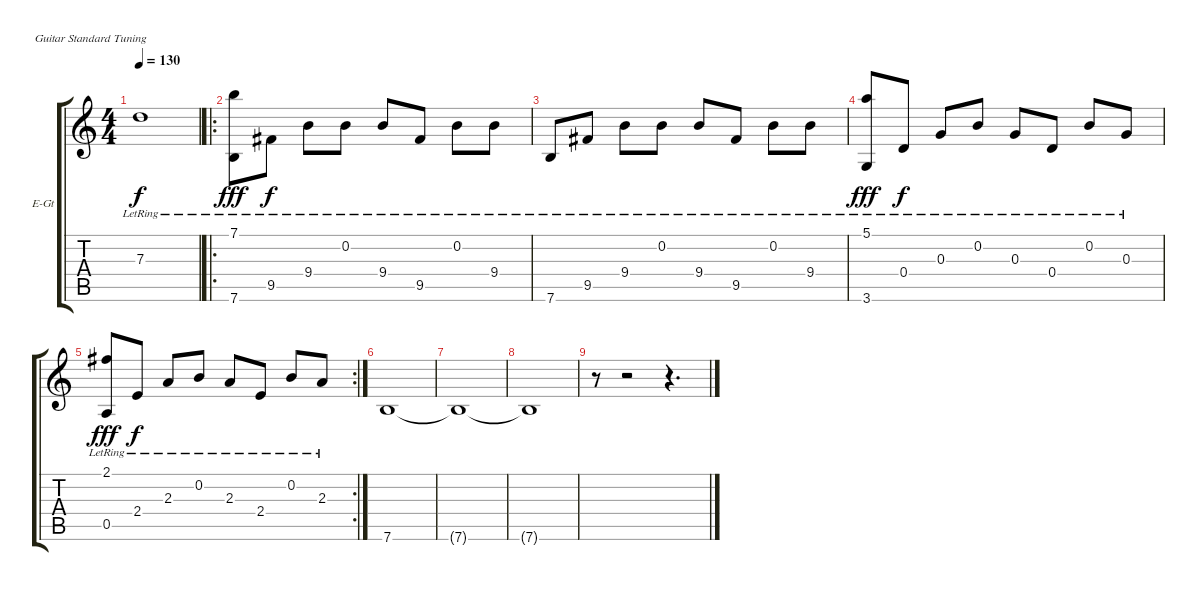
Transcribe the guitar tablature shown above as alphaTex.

\bracketExtendMode groupsimilarinstruments
\firstSystemTrackNameOrientation horizontal
\otherSystemsTrackNameOrientation horizontal
\track ("Electric Guitar" "E-Gt") {instrument distortionguitar}
\staff {score tabs}
\tuning (E4 B3 G3 D3 A2 E2)
\ts (4 4)
\tempo 130
\clef g2
\ks c
7.3{lr t}.1{dy f} |
\ro
(7.1{lr} 7.6{lr}).8{dy fff} 9.5{lr}.8{dy f} 9.4{lr}.8 0.2{lr}.8 9.4{lr}.8 9.5{lr}.8 0.2{lr}.8 9.4{lr}.8 |
7.6{lr}.8 9.5{lr}.8 9.4{lr}.8 0.2{lr}.8 9.4{lr}.8 9.5{lr}.8 0.2{lr}.8 9.4{lr}.8 |
(5.1{lr} 3.6{lr}).8{dy fff} 0.4{lr}.8{dy f} 0.3{lr}.8 0.2{lr}.8 0.3{lr}.8 0.4{lr}.8 0.2{lr}.8 0.3{lr}.8 |
\rc 2
(2.1{lr} 0.5{lr}).8{dy fff} 2.4{lr}.8{dy f} 2.3{lr}.8 0.2{lr}.8 2.3{lr}.8 2.4{lr}.8 0.2{lr}.8 2.3{lr}.8 |
7.6.1 |
7.6{t}.1 |
7.6{t}.1 |
r.8 r.2 r.4{d}
